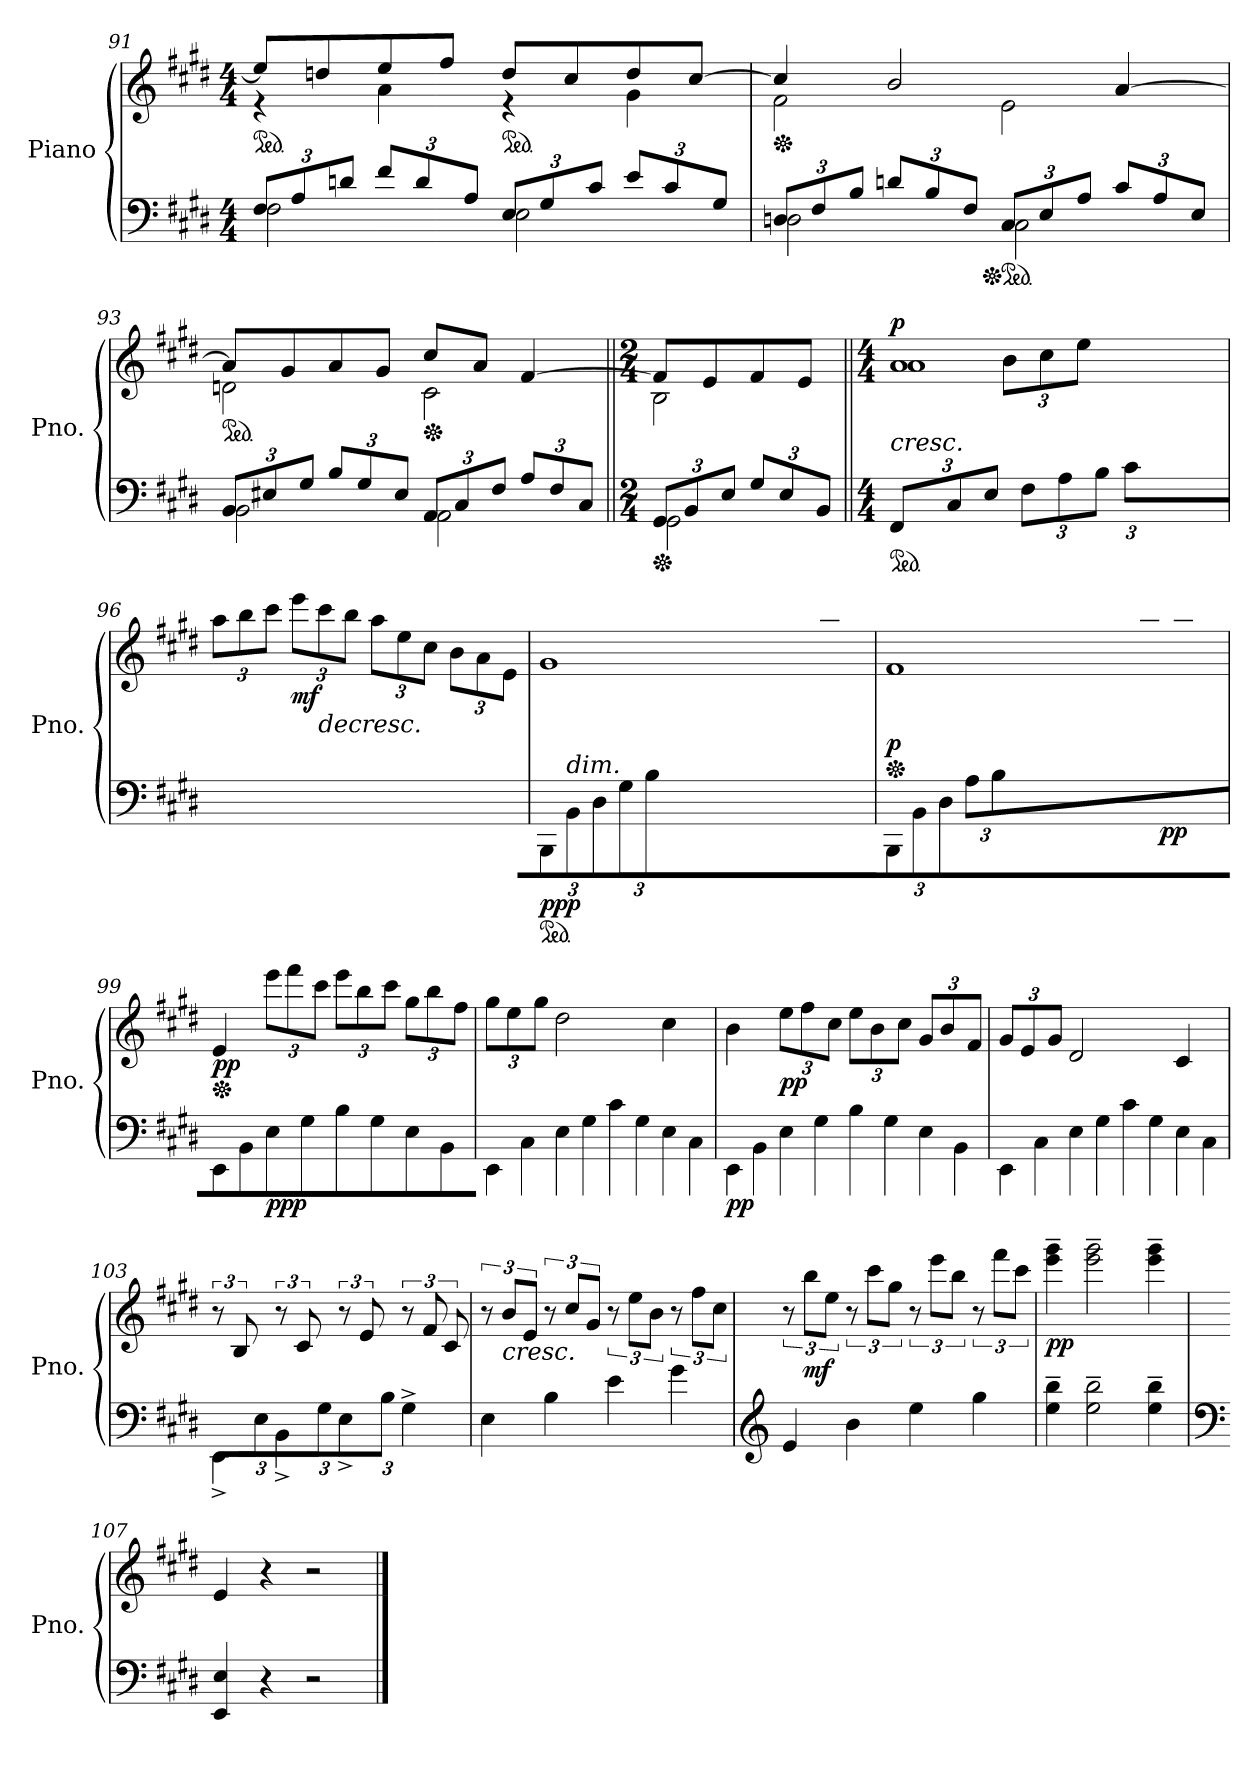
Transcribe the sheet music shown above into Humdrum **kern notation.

**kern	**kern	**dynam
*part1	*part1	*part1
*staff2	*staff1	*staff1/2
*I"Piano	*	*
*I'Pno.	*	*
!!LO:LB:g=z
*clefF4	*clefG2	*
*k[f#c#g#d#]	*k[f#c#g#d#]	*
*M4/4	*M4/4	*
*Xbrackettup	*	*
=91	=91	=91
*^	*	*
*	*	*ped	*
*	*	*^	*
12F#/L	2F#\	8ee/L]	4r	.
12A/	.	.	.	.
.	.	8ddn/	.	.
12dn/J	.	.	.	.
12f#/L	.	8ee/	4a\	.
12d/	.	.	.	.
.	.	8ff#/J	.	.
12A/J	.	.	.	.
*	*	*ped	*	*
12E/L	2E\	8dd/L	4r	.
12G#/	.	.	.	.
.	.	8cc#/	.	.
12c#/J	.	.	.	.
12e/L	.	8dd/	4g#\	.
12c#/	.	.	.	.
.	.	[8cc#/J	.	.
12G#/J	.	.	.	.
=92	=92	=92	=92	=92
*	*	*Xped	*	*
12Dn/L	2D\	4cc#/]	2f#\	.
12F#/	.	.	.	.
12B/J	.	.	.	.
12dn/L	.	2b/	.	.
12B/	.	.	.	.
12F#/J	.	.	.	.
*Xped	*	*	*	*
*ped	*	*	*	*
12C#/L	2C#\	.	2e\	.
12E/	.	.	.	.
12A/J	.	.	.	.
12c#/L	.	[4a/	.	.
12A/	.	.	.	.
12E/J	.	.	.	.
=93	=93	=93	=93	=93
*	*	*ped	*	*
12BB/L	2BB\	8a/L]	2dn\	.
12E#X/	.	.	.	.
.	.	8g#/	.	.
12G#/J	.	.	.	.
12B/L	.	8a/	.	.
12G#/	.	.	.	.
.	.	8g#/J	.	.
12E#/J	.	.	.	.
*	*	*Xped	*	*
12AA/L	2AA\	8cc#/L	2c#\	.
12C#/	.	.	.	.
.	.	8a/J	.	.
12F#/J	.	.	.	.
12A/L	.	[4f#/	.	.
12F#/	.	.	.	.
12C#/J	.	.	.	.
=94||	=94||	=94||	=94||	=94||
*M2/4	*	*M2/4	*	*
*Xped	*	*	*	*
12GG#/L	2GG#\	8f#/L]	2B\	.
12BB/	.	.	.	.
.	.	8e/	.	.
12E/J	.	.	.	.
12G#/L	.	8f#/	.	.
12E/	.	.	.	.
.	.	8e/J	.	.
12BB/J	.	.	.	.
*v	*v	*	*	*
*	*v	*v	*
!!LO:LB:g=z
=95||	=95||	=95||
*M4/4	*M4/4	*
*ped	*	*
*	*MM150	*
!	!	!LO:HP:b
*	*^	*
*	*	*^	*
!	!	!	!	!LO:DY:n=1:a
12FF#/L	1a	1a	12%7ryy	< p
12C#/	.	.	.	.
12E/J	.	.	.	.
12F#\L	.	.	.	.
12A\	.	.	.	.
12B\J	.	.	.	.
12c#/L	.	.	.	.
12%5ryy	.	.	12e\	.
.	.	.	12a\J	.
*	*	*	*Xbrackettup	*
.	.	.	12b\L	.
.	.	.	12cc#\	.
.	.	.	12ee\J	.
*	*v	*v	*v	*
=96	=96	=96
1ryy	12aa\L	.
.	12bb\	.
.	12ccc#\J	.
!	!	!LO:DY:b
.	12eee\L	mf
!	!	!LO:HP:b
.	12ccc#\	>
.	12bb\J	.
.	12aa\L	.
.	12ee\	.
.	12cc#\J	.
.	12b\L	.
.	12a\	.
.	12e\J	.
.	.	[
=97	=97	=97
*ped	*	*
*	*MM140	*
*	*^	*
!	!	!	!LO:DY:b=2
!	!	!	!LO:DY:n=1:b
12BBB/L	1g#	12%5ryy	pp p
!LO:TX:a:i:t=dim.	!	!	!
12BB/	.	.	.
12D#/J	.	.	.
12G#/L	.	.	.
12B/	.	.	.
12%7ryy	.	12d#\J	.
.	.	12g#\L	.
.	.	12b\	.
.	.	12dd#\J	.
.	.	12gg#\L	.
.	.	12bb\	.
.	.	12cc#\J	.
=98	=98	=98	=98
*	*Xped	*	*
*	*MM130	*	*
!	!	!	!LO:DY:b
12BBB/L	1f#	12%5ryy	p
12BB/	.	.	.
12D#/J	.	.	.
12A/L	.	.	.
12B/	.	.	.
2ryy	.	12d#\J	.
*	*MM100	*	*
.	.	12a\L	.
.	.	12b\	.
.	.	12dd#\J	.
.	.	12aa\L	.
.	.	12bb\	.
!	!	!	!LO:DY:b=2
12ryy	.	12b~\J	pp
*	*v	*v	*
!!LO:LB:g=z
=99	=99	=99
*	*Xped	*
*	*MM130	*
*	*^	*
!	!	!	!LO:DY:b
*	*v	*v	*
8EE\L	4e/	pp
8BB\	.	.
!	!	!LO:DY:b=2
!	!	!LO:DY:n=1:b
8E\	12eee\L	pp p
.	12fff#\	.
8G#\J	.	.
.	12ccc#\J	.
8B\L	12eee\L	.
.	12bb\	.
8G#\	.	.
.	12ccc#\J	.
8E\	12gg#\L	.
.	12bb\	.
8BB\J	.	.
.	12ff#\J	.
=100	=100	=100
8EE\L	12gg#\L	.
.	12ee\	.
8C#\	.	.
.	12gg#\J	.
8E\	2dd#\	.
8G#\J	.	.
8c#\L	.	.
8G#\	.	.
8E\	4cc#\	.
8C#\J	.	.
=101	=101	=101
!	!	!LO:DY:b=2
8EE\L	4b\	pp
8BB\	.	.
!	!	!LO:DY:b
8E\	12ee\L	pp
.	12ff#\	.
8G#\J	.	.
.	12cc#\J	.
8B\L	12ee\L	.
.	12b\	.
8G#\	.	.
.	12cc#\J	.
8E\	12g#/L	.
.	12b/	.
8BB\J	.	.
.	12f#/J	.
=102	=102	=102
8EE\L	12g#/L	.
.	12e/	.
8C#\	.	.
.	12g#/J	.
8E\	2d#/	.
8G#\J	.	.
8c#\L	.	.
8G#\	.	.
8E\	4c#/	.
8C#\J	.	.
!!LO:LB:g=z
=103	=103	=103
*^	*	*
*	*	*brackettup	*
6ryy	4EE^\	12r	.
.	.	12B/L	.
12E/J	.	12ryy	.
6ryy	4BB^\	12r	.
.	.	12c#/L	.
12G#/J	.	12ryy	.
6ryy	4E^\	12r	.
.	.	12e/L	.
12B/J	.	12ryy	.
4ryy	4G#^\	12r	.
.	.	12f#/L	.
.	.	12c#/J	.
*v	*v	*	*
=104	=104	=104
4E\	12r	.
!	!	!LO:HP:b
.	12b/L	<
.	12e/J	.
4B\	12r	.
.	12cc#/L	.
.	12g#/J	.
4e\	12r	.
.	12ee\L	.
.	12b\J	.
4g#\	12r	.
.	12ff#\L	.
.	12cc#\J	.
.	.	]
=105	=105	=105
*clefG2	*	*
4e/	12r	.
!	!	!LO:DY:b
.	12bb\L	mf
.	12ee\J	.
*	*MM100	*
4b\	12r	.
.	12ccc#\L	.
.	12gg#\J	.
4ee\	12r	.
.	12eee\L	.
*	*MM70	*
.	12bb\J	.
4gg#\	12r	.
.	12fff#\L	.
.	12ccc#\J	.
.	.	[
=106	=106	=106
*	*MM60	*
!	!	!LO:DY:b
4ee\~ 4bb\~	4eee\~ 4ggg#\~	pp
2ee\~ 2bb\~	2eee\~ 2ggg#\~	.
*	*MM48	*
4ee\~ 4bb\~	4eee\~ 4ggg#\~	.
=107	=107	=107
*clefF4	*	*
4EE/ 4E/	4e/	.
4r	4r	.
2r	2r	.
==	==	==
*-	*-	*-
